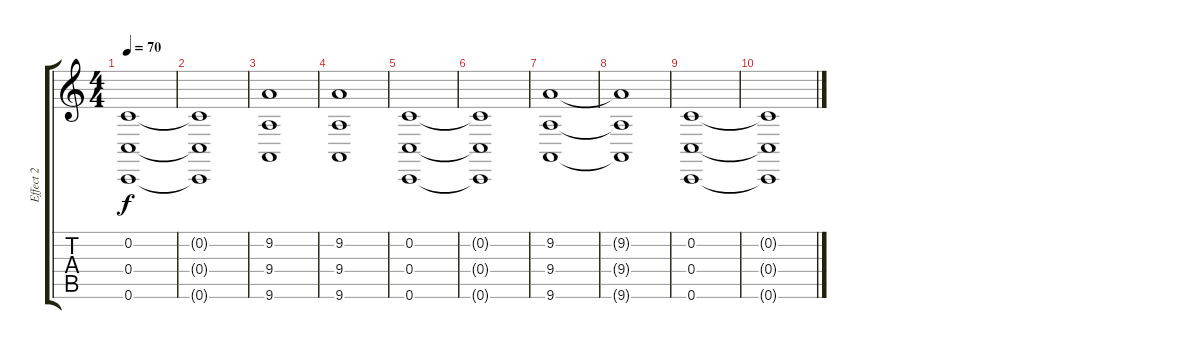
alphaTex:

\track ("Effect 2" "Effect 2") {instrument seashore}
\staff {score tabs}
\tuning (E4 C4 G3 C3 G2 C2) {hide}
\ts (4 4)
\tempo 70
\clef g2
\ks c
(0.2 0.4 0.6).1{dy f} |
(0.2{t} 0.4{t} 0.6{t}).1 |
(9.2 9.4 9.6).1{balance 16} |
(9.2 9.4 9.6).1{balance 8} |
(0.2 0.4 0.6).1{balance 0} |
(0.2{t} 0.4{t} 0.6{t}).1 |
(9.2 9.4 9.6).1{balance 8} |
(9.2{t} 9.4{t} 9.6{t}).1 |
(0.2 0.4 0.6).1 |
(0.2{t} 0.4{t} 0.6{t}).1
